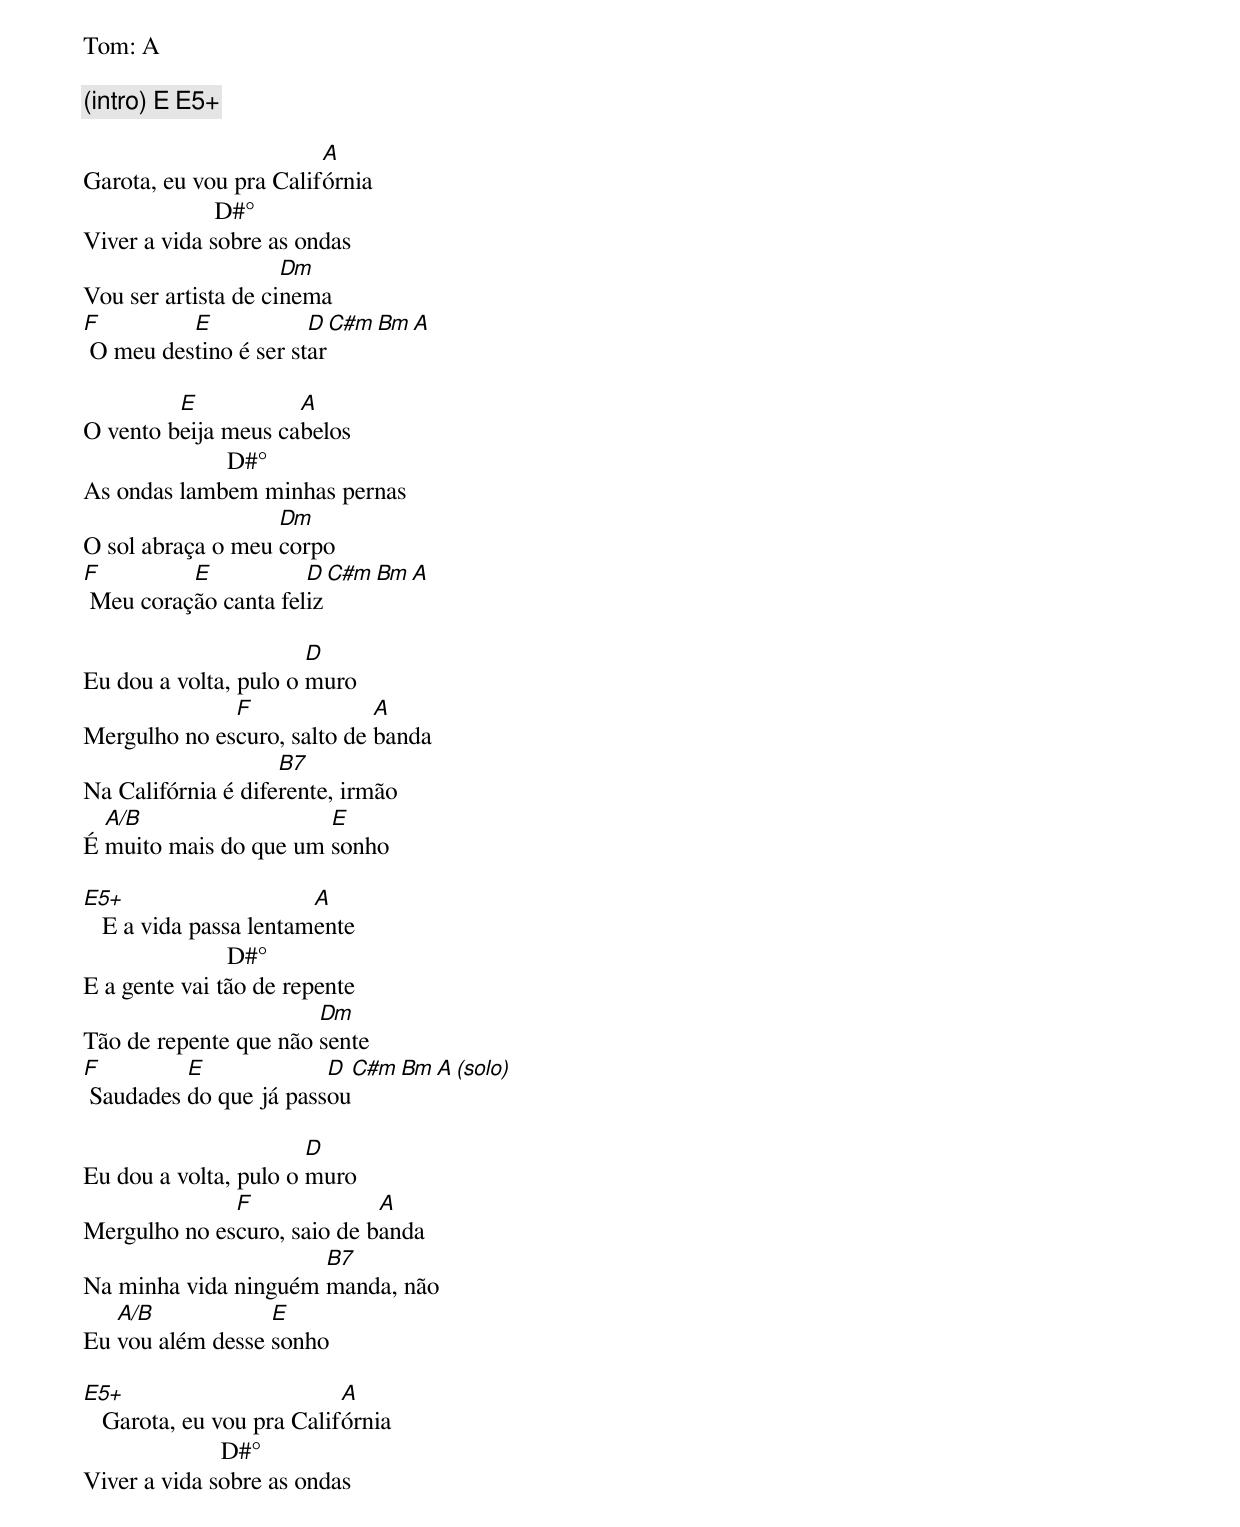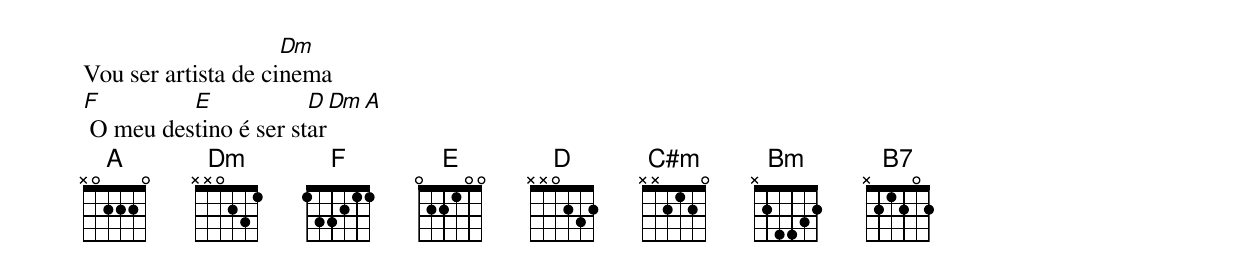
Tom: A

(intro) E E5+

                        A
Garota, eu vou pra Califórnia
                     D#°
Viver a vida sobre as ondas
                     Dm
Vou ser artista de cinema
F         E            D  C#m Bm A
 O meu destino é ser star

         E           A
O vento beija meus cabelos
                       D#°
As ondas lambem minhas pernas
                   Dm
O sol abraça o meu corpo
F         E           D  C#m Bm A
 Meu coração canta feliz

                       D
Eu dou a volta, pulo o muro
              F              A
Mergulho no escuro, salto de banda
                    B7
Na Califórnia é diferente, irmão
  A/B                  E
É muito mais do que um sonho

E5+                     A
   E a vida passa lentamente
                       D#°
E a gente vai tão de repente
                       Dm
Tão de repente que não sente
F         E             D  C#m Bm A (solo)
 Saudades do que já passou

                       D
Eu dou a volta, pulo o muro
              F              A
Mergulho no escuro, saio de banda
                      B7
Na minha vida ninguém manda, não
   A/B            E
Eu vou além desse sonho

E5+                        A
   Garota, eu vou pra Califórnia
                      D#°
Viver a vida sobre as ondas
                     Dm
Vou ser artista de cinema
F         E            D  Dm A
 O meu destino é ser star
